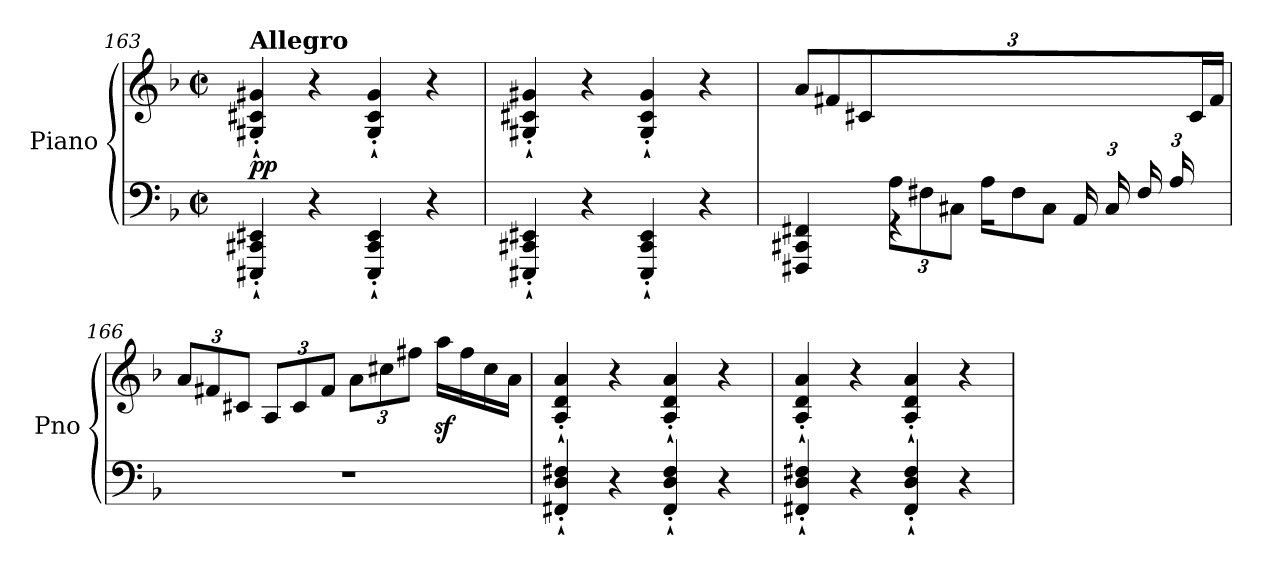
**kern	**kern	**dynam
*part1	*part1	*part1
*staff2	*staff1	*staff1/2
*I"Piano	*	*
*I'Pno	*	*
*clefF4	*clefG2	*
*k[b-]	*k[b-]	*
*M4/4	*M4/4	*
*met(c|)	*met(c|)	*
=163	=163	=163
!	!LO:TX:a:B:t=Allegro	!
!	!	!LO:DY:b
4EEE#X/`' 4CC#X/`' 4EE#X/`'	4G#X/`' 4c#X/`' 4g#X/`'	pp
4r	4r	.
4EEE#/`' 4CC#/`' 4EE#/`'	4G#/`' 4c#/`' 4g#/`'	.
4r	4r	.
=164	=164	=164
4EEE#X/`' 4CC#X/`' 4EE#X/`'	4G#X/`' 4c#X/`' 4g#X/`'	.
4r	4r	.
4EEE#/`' 4CC#/`' 4EE#/`'	4G#/`' 4c#/`' 4g#/`'	.
4r	4r	.
!!LO:LB:g=z
=165	=165	=165
*^	*	*
*	*	*Xbrackettup	*
!	!	!	!LO:DY:b
4ryy	4FFF#X/ 4CC#X/ 4FF#X/	12a/L	other-dynamics
.	.	12f#X/	.
.	.	12c#X/J	.
*Xbrackettup	*	*	*
12A\L	4rGG	3%2ryy	.
12F#X\	.	.	.
12C#X\J	.	.	.
*Xtuplet	*	*	*
12A\L	2rGG	.	.
12F#\	.	.	.
12C#\J	.	.	.
*tuplet	*	*	*
24AA/LL	.	.	.
24C#/	.	.	.
24F#/	.	.	.
24A/	.	.	.
12ryy	.	24c#/	.
.	.	24f#/JJ	.
*v	*v	*	*
=166	=166	=166
1r	12a/L	.
.	12f#X/	.
.	12c#X/J	.
.	12A/L	.
.	12c#/	.
.	12f#/J	.
.	12a\L	.
.	12cc#X\	.
.	12ff#X\J	.
.	16aaz<\LL	.
.	16ff#\	.
.	16cc#\	.
.	16a\JJ	.
=167	=167	=167
4FF#X/`' 4D/`' 4F#X/`'	4A/`' 4d/`' 4a/`'	.
4r	4r	.
4FF#/`' 4D/`' 4F#/`'	4A/`' 4d/`' 4a/`'	.
4r	4r	.
!!LO:LB:g=z
=168	=168	=168
4FF#X/`' 4D/`' 4F#X/`'	4A/`' 4d/`' 4a/`'	.
4r	4r	.
4FF#/`' 4D/`' 4F#/`'	4A/`' 4d/`' 4a/`'	.
4r	4r	.
=	=	=
*-	*-	*-
